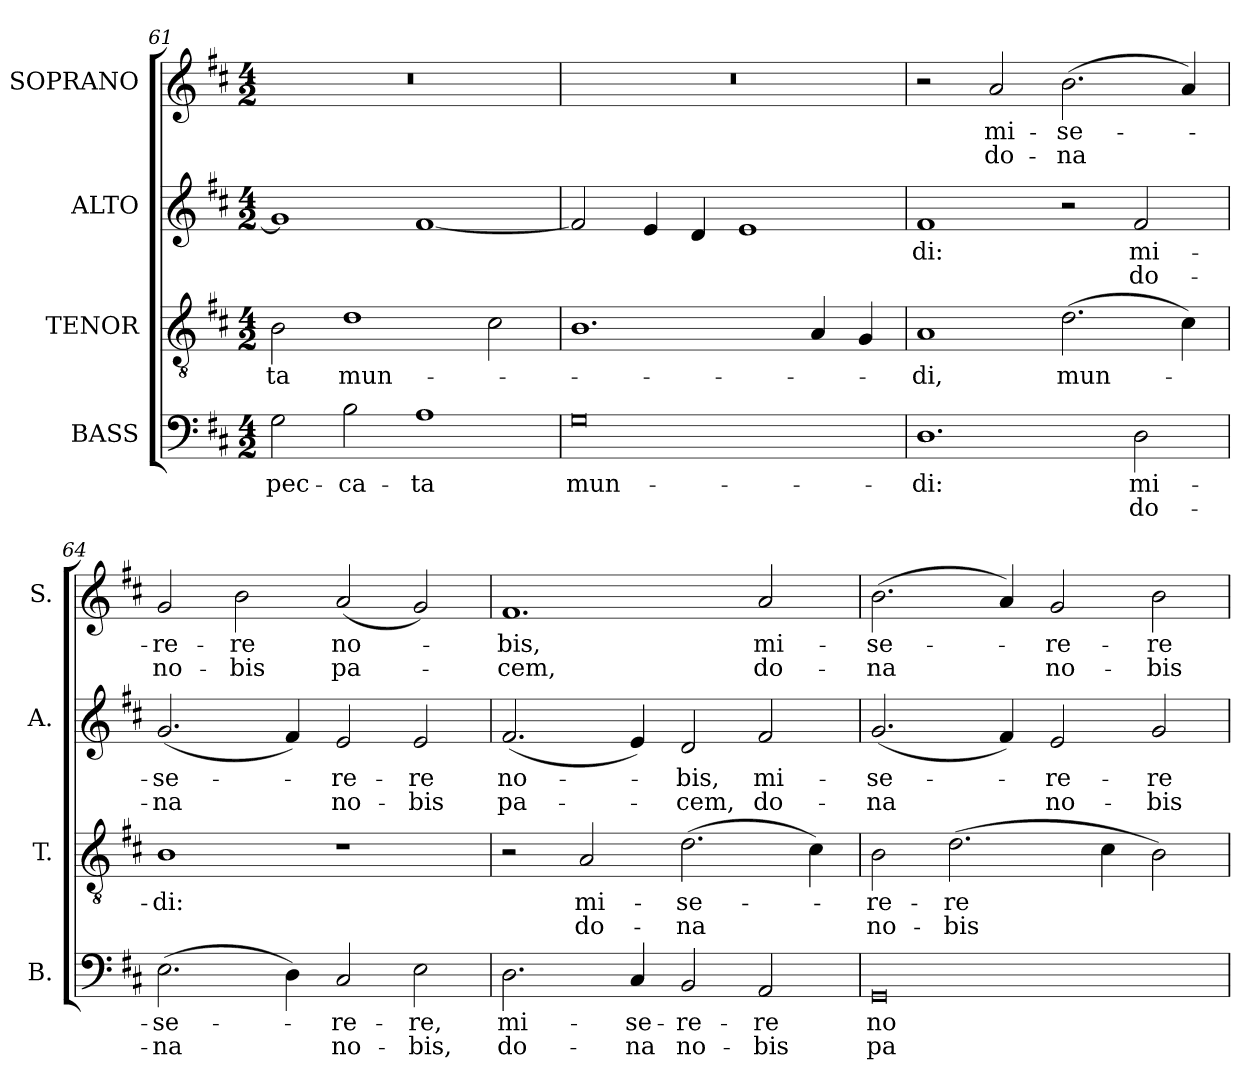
**kern	**text	**text	**kern	**text	**text	**kern	**text	**text	**kern	**text	**text
*part4	*part4	*part4	*part3	*part3	*part3	*part2	*part2	*part2	*part1	*part1	*part1
*staff4	*staff4	*staff4	*staff3	*staff3	*staff3	*staff2	*staff2	*staff2	*staff1	*staff1	*staff1
*I"BASS	*	*	*I"TENOR	*	*	*I"ALTO	*	*	*I"SOPRANO	*	*
*I'B.	*	*	*I'T.	*	*	*I'A.	*	*	*I'S.	*	*
*clefF4	*	*	*clefGv2	*	*	*clefG2	*	*	*clefG2	*	*
*	*	*	*ITrd7c12	*	*	*	*	*	*	*	*
*k[f#c#]	*	*	*k[f#c#]	*	*	*k[f#c#]	*	*	*k[f#c#]	*	*
*D:	*	*	*D:	*	*	*D:	*	*	*D:	*	*
*M4/2	*	*	*M4/2	*	*	*M4/2	*	*	*M4/2	*	*
=61	=61	=61	=61	=61	=61	=61	=61	=61	=61	=61	=61
!	!LO:LY:b:color=#000000	!	!	!	!	!	!	!	!	!	!
!	!	!	!	!LO:LY:b:color=#000000	!	!	!	!	!LO:N:vis=1	!	!
2Gi\	pec-	.	2BBi\	-ta	.	1gi]	.	.	0r	.	.
!	!LO:LY:b:color=#000000	!	!	!	!	!	!	!	!	!	!
!	!	!	!	!LO:LY:b:color=#000000	!	!	!	!	!	!	!
2Bi\	-ca-	.	1Di	mun-	.	.	.	.	.	.	.
!	!LO:LY:b:color=#000000	!	!	!	!	!	!	!	!	!	!
1Ai	-ta	.	.	.	.	[1f#i	.	.	.	.	.
.	.	.	2C#i\	.	.	.	.	.	.	.	.
=62	=62	=62	=62	=62	=62	=62	=62	=62	=62	=62	=62
!	!LO:LY:b:color=#000000	!	!	!	!	!	!	!	!LO:N:vis=1	!	!
0Gi	mun-	.	1.BBi	.	.	2f#i/]	.	.	0r	.	.
.	.	.	.	.	.	4ei/	.	.	.	.	.
.	.	.	.	.	.	4di/	.	.	.	.	.
.	.	.	.	.	.	1ei	.	.	.	.	.
.	.	.	4AAi/	.	.	.	.	.	.	.	.
.	.	.	4GGi/	.	.	.	.	.	.	.	.
!!LO:LB:g=z
=63	=63	=63	=63	=63	=63	=63	=63	=63	=63	=63	=63
!	!LO:LY:b:color=#000000	!	!	!	!	!	!	!	!	!	!
!	!	!	!	!LO:LY:b:color=#000000	!	!	!	!	!	!	!
!	!	!	!	!	!	!	!LO:LY:b:color=#000000	!	!	!	!
1.Di	-di:	.	1AAi	-di,	.	1f#i	-di:	.	2r	.	.
!	!	!	!	!	!	!	!	!	!	!LO:LY:b:color=#000000	!LO:LY:b:color=#000000
.	.	.	.	.	.	.	.	.	2ai/	mi-	do-
!	!	!	!	!LO:LY:b:color=#000000	!	!	!	!	!	!	!
!	!	!	!	!	!	!	!	!	!	!LO:LY:b:color=#000000	!LO:LY:b:color=#000000
.	.	.	(2.Di\	mun-	.	2r	.	.	(2.bi\	-se-	-na
!	!LO:LY:b:color=#000000	!LO:LY:b:color=#000000	!	!	!	!	!	!	!	!	!
!	!	!	!	!	!	!	!LO:LY:b:color=#000000	!LO:LY:b:color=#000000	!	!	!
2Di\	mi-	do-	.	.	.	2f#i/	mi-	do-	.	.	.
.	.	.	4C#i\)	.	.	.	.	.	4ai/)	.	.
=64	=64	=64	=64	=64	=64	=64	=64	=64	=64	=64	=64
!	!LO:LY:b:color=#000000	!LO:LY:b:color=#000000	!	!	!	!	!	!	!	!	!
!	!	!	!	!LO:LY:b:color=#000000	!	!	!	!	!	!	!
!	!	!	!	!	!	!	!LO:LY:b:color=#000000	!LO:LY:b:color=#000000	!	!	!
!	!	!	!	!	!	!	!	!	!	!LO:LY:b:color=#000000	!LO:LY:b:color=#000000
(2.Ei\	-se-	-na	1BBi	-di:	.	(2.gi/	-se-	-na	2gi/	-re-	no-
!	!	!	!	!	!	!	!	!	!	!LO:LY:b:color=#000000	!LO:LY:b:color=#000000
.	.	.	.	.	.	.	.	.	2bi\	-re	-bis
4Di\)	.	.	.	.	.	4f#i/)	.	.	.	.	.
!	!LO:LY:b:color=#000000	!LO:LY:b:color=#000000	!	!	!	!	!	!	!	!	!
!	!	!	!	!	!	!	!LO:LY:b:color=#000000	!LO:LY:b:color=#000000	!	!	!
!	!	!	!	!	!	!	!	!	!	!LO:LY:b:color=#000000	!LO:LY:b:color=#000000
2C#i/	-re-	no-	1r	.	.	2ei/	-re-	no-	(2ai/	no-	pa-
!	!LO:LY:b:color=#000000	!LO:LY:b:color=#000000	!	!	!	!	!	!	!	!	!
!	!	!	!	!	!	!	!LO:LY:b:color=#000000	!LO:LY:b:color=#000000	!	!	!
2Ei\	-re,	-bis,	.	.	.	2ei/	-re	-bis	2gi/)	.	.
=65	=65	=65	=65	=65	=65	=65	=65	=65	=65	=65	=65
!	!LO:LY:b:color=#000000	!LO:LY:b:color=#000000	!	!	!	!	!	!	!	!	!
!	!	!	!	!	!	!	!LO:LY:b:color=#000000	!LO:LY:b:color=#000000	!	!	!
!	!	!	!	!	!	!	!	!	!	!LO:LY:b:color=#000000	!LO:LY:b:color=#000000
2.Di\	mi-	do-	2r	.	.	(2.f#i/	no-	pa-	1.f#i	-bis,	-cem,
!	!	!	!	!LO:LY:b:color=#000000	!LO:LY:b:color=#000000	!	!	!	!	!	!
.	.	.	2AAi/	mi-	do-	.	.	.	.	.	.
!	!LO:LY:b:color=#000000	!LO:LY:b:color=#000000	!	!	!	!	!	!	!	!	!
4C#i/	-se-	-na	.	.	.	4ei/)	.	.	.	.	.
!	!LO:LY:b:color=#000000	!LO:LY:b:color=#000000	!	!	!	!	!	!	!	!	!
!	!	!	!	!LO:LY:b:color=#000000	!LO:LY:b:color=#000000	!	!	!	!	!	!
!	!	!	!	!	!	!	!LO:LY:b:color=#000000	!LO:LY:b:color=#000000	!	!	!
2BBi/	-re-	no-	(2.Di\	-se-	-na	2di/	-bis,	-cem,	.	.	.
!	!LO:LY:b:color=#000000	!LO:LY:b:color=#000000	!	!	!	!	!	!	!	!	!
!	!	!	!	!	!	!	!LO:LY:b:color=#000000	!LO:LY:b:color=#000000	!	!	!
!	!	!	!	!	!	!	!	!	!	!LO:LY:b:color=#000000	!LO:LY:b:color=#000000
2AAi/	-re	-bis	.	.	.	2f#i/	mi-	do-	2ai/	mi-	do-
.	.	.	4C#i\)	.	.	.	.	.	.	.	.
=66	=66	=66	=66	=66	=66	=66	=66	=66	=66	=66	=66
!	!LO:LY:b:color=#000000	!LO:LY:b:color=#000000	!	!	!	!	!	!	!	!	!
!	!	!	!	!LO:LY:b:color=#000000	!LO:LY:b:color=#000000	!	!	!	!	!	!
!	!	!	!	!	!	!	!LO:LY:b:color=#000000	!LO:LY:b:color=#000000	!	!	!
!	!	!	!	!	!	!	!	!	!	!LO:LY:b:color=#000000	!LO:LY:b:color=#000000
0GGi	no-	pa-	2BBi\	-re-	no-	(2.gi/	-se-	-na	(2.bi\	-se-	-na
!	!	!	!	!LO:LY:b:color=#000000	!LO:LY:b:color=#000000	!	!	!	!	!	!
.	.	.	(2.Di\	-re	-bis	.	.	.	.	.	.
.	.	.	.	.	.	4f#i/)	.	.	4ai/)	.	.
!	!	!	!	!	!	!	!LO:LY:b:color=#000000	!LO:LY:b:color=#000000	!	!	!
!	!	!	!	!	!	!	!	!	!	!LO:LY:b:color=#000000	!LO:LY:b:color=#000000
.	.	.	.	.	.	2ei/	-re-	no-	2gi/	-re-	no-
.	.	.	4C#i\	.	.	.	.	.	.	.	.
!	!	!	!	!	!	!	!LO:LY:b:color=#000000	!LO:LY:b:color=#000000	!	!	!
!	!	!	!	!	!	!	!	!	!	!LO:LY:b:color=#000000	!LO:LY:b:color=#000000
.	.	.	2BBi\)	.	.	2gi/	-re	-bis	2bi\	-re	-bis
=	=	=	=	=	=	=	=	=	=	=	=
*-	*-	*-	*-	*-	*-	*-	*-	*-	*-	*-	*-
